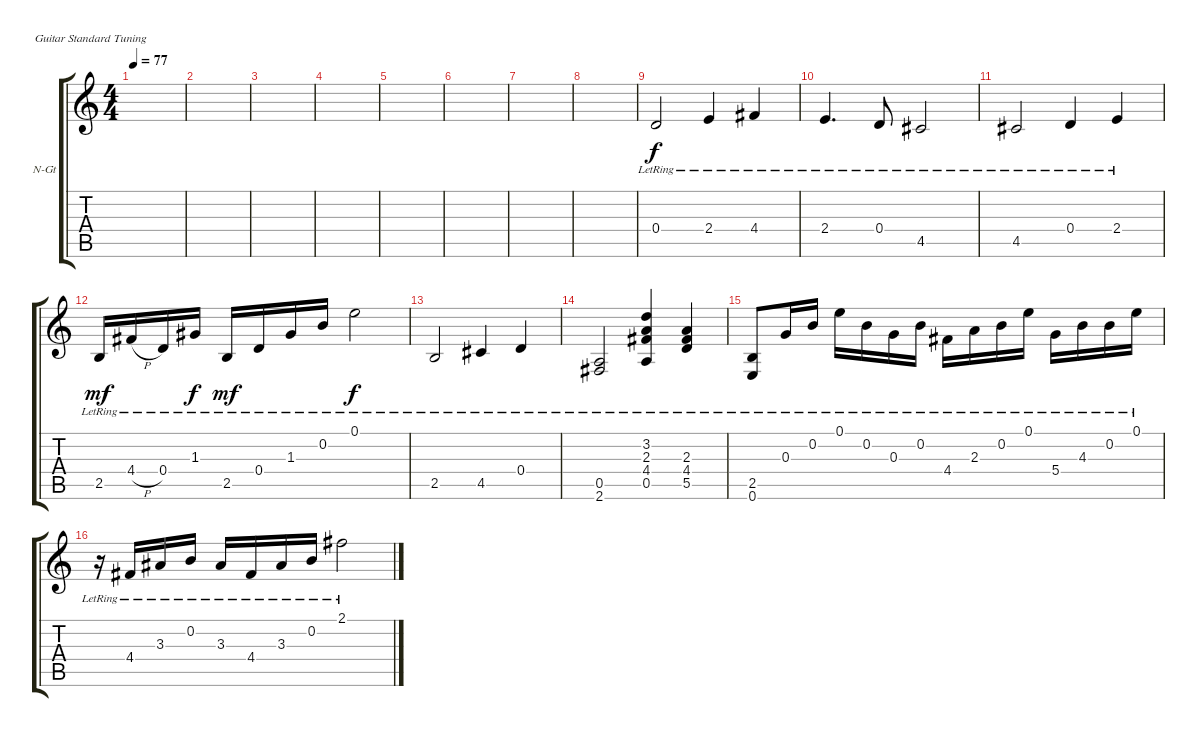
\defaultSystemsLayout 4
\bracketExtendMode groupsimilarinstruments
\firstSystemTrackNameOrientation horizontal
\otherSystemsTrackNameOrientation horizontal
\track ("Nylon Guitar" "N-Gt") {instrument acousticguitarnylon}
\staff {score tabs}
\tuning (E4 B3 G3 D3 A2 E2)
\ts (4 4)
\tempo 77
\clef g2
\scale
0.485477
\ks c
|
\scale
0.257261 |
\scale
0.257261 |
\scale
0.333333 |
\scale
0.333333 |
\scale
0.333333 |
\scale
0.333333 |
\scale
0.333333 |
\scale
0.333333 0.4{lr}.2 2.4{lr}.4 4.4{lr}.4 |
\scale
0.333333 2.4{lr}.4{d} 0.4{lr}.8 4.5{lr}.2 |
\scale
0.333333 4.5{lr}.2 0.4{lr}.4 2.4{lr}.4 |
\scale
0.333333 2.5{lr}.16{dy mf} 4.4{h lr}.16 0.4{lr}.16 1.3{lr}.16{dy f} 2.5{lr}.16{dy mf} 0.4{lr}.16 1.3{lr}.16 0.2{lr}.16 0.1{lr}.2{dy f} |
\scale
0.333333 2.5{lr}.2 4.5{lr}.4 0.4{lr}.4 |
\scale
0.333333 (2.6{lr} 0.5{lr}).2 (0.5{lr} 4.4{lr} 2.3{lr} 3.2{lr}).4 (5.5{lr} 4.4{lr} 2.3{lr}).4 |
\scale
0.333333 (0.6{lr} 2.5{lr}).8 0.3{lr}.16 0.2{lr}.16 0.1{lr}.16 0.2{lr}.16 0.3{lr}.16 0.2{lr}.16 4.4{lr}.16 2.3{lr}.16 0.2{lr}.16 0.1{lr}.16 5.4{lr}.16 4.3{lr}.16 0.2{lr}.16 0.1{lr}.16 |
\scale
0.333333 r.16 4.4{lr}.16 3.3{lr}.16 0.2{lr}.16 3.3{lr}.16 4.4{lr}.16 3.3{lr}.16 0.2{lr}.16 2.1{lr}.2
